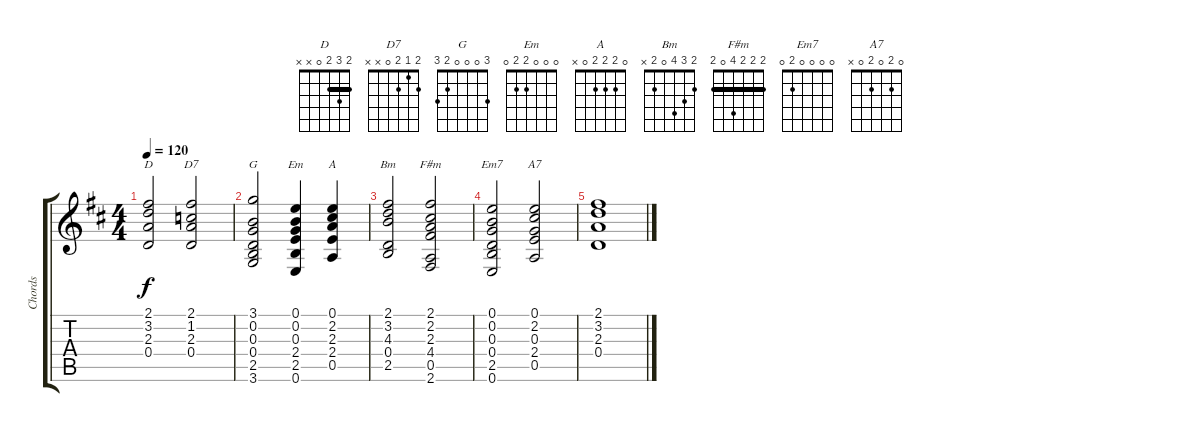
\track ("Chords" "Chords") {instrument acousticguitarsteel}
\staff {score tabs}
\tuning (E4 B3 G3 D3 A2 E2) {hide}
\chord ("D" 2 3 2 0 x x) {barre 2}
\chord ("D7" 2 1 2 0 x x)
\chord ("G" 3 0 0 0 2 3)
\chord ("Em" 0 0 0 2 2 0)
\chord ("A" 0 2 2 2 0 x)
\chord ("Bm" 2 3 4 0 2 x)
\chord ("F#m" 2 2 2 4 0 2) {barre 2}
\chord ("Em7" 0 0 0 0 2 0)
\chord ("A7" 0 2 0 2 0 x)
\ts (4 4)
\tempo 120
\clef g2
\ks d
(2.1 3.2 2.3 0.4).2{ch "D" dy f} (2.1 1.2 2.3 0.4).2{ch "D7"} |
(3.1 0.2 0.3 0.4 2.5 3.6).2{ch "G"} (0.1 0.2 0.3 2.4 2.5 0.6).4{ch "Em"} (0.1 2.2 2.3 2.4 0.5).4{ch "A"} |
(2.1 3.2 4.3 0.4 2.5).2{ch "Bm"} (2.1 2.2 2.3 4.4 0.5 2.6).2{ch "F#m"} |
(0.1 0.2 0.3 0.4 2.5 0.6).2{ch "Em7"} (0.1 2.2 0.3 2.4 0.5).2{ch "A7"} |
(2.1 3.2 2.3 0.4).1
